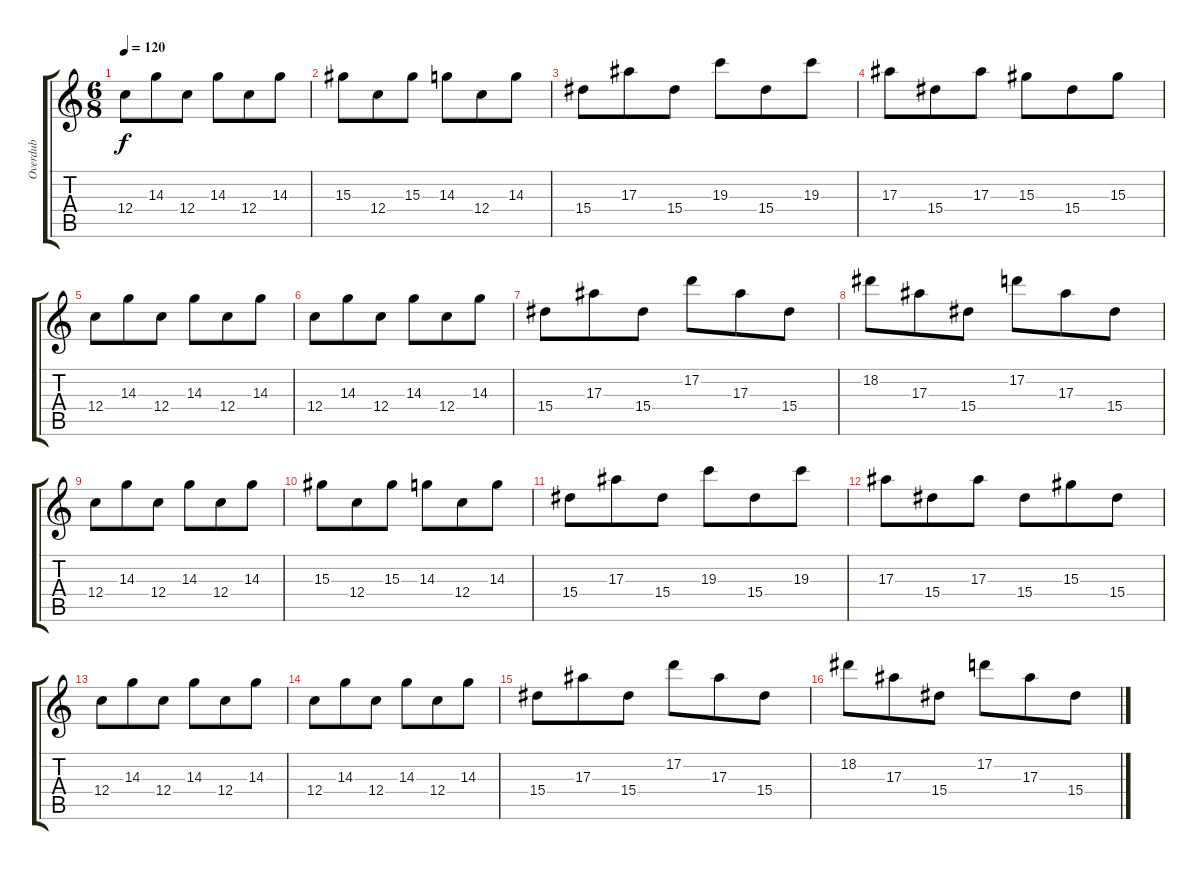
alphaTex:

\track ("Overdub" "Overdub") {instrument electricguitarclean}
\staff {score tabs}
\tuning (D4 A3 F3 C3 G2 C2) {hide}
\ts (6 8)
\tempo 120
\clef g2
\ks c
12.4.8{dy f} 14.3.8 12.4.8 14.3.8 12.4.8 14.3.8 |
15.3.8 12.4.8 15.3.8 14.3.8 12.4.8 14.3.8 |
15.4.8 17.3.8 15.4.8 19.3.8 15.4.8 19.3.8 |
17.3.8 15.4.8 17.3.8 15.3.8 15.4.8 15.3.8 |
12.4.8 14.3.8 12.4.8 14.3.8 12.4.8 14.3.8 |
12.4.8 14.3.8 12.4.8 14.3.8 12.4.8 14.3.8 |
15.4.8 17.3.8 15.4.8 17.2.8 17.3.8 15.4.8 |
18.2.8 17.3.8 15.4.8 17.2.8 17.3.8 15.4.8 |
12.4.8 14.3.8 12.4.8 14.3.8 12.4.8 14.3.8 |
15.3.8 12.4.8 15.3.8 14.3.8 12.4.8 14.3.8 |
15.4.8 17.3.8 15.4.8 19.3.8 15.4.8 19.3.8 |
17.3.8 15.4.8 17.3.8 15.4.8 15.3.8 15.4.8 |
12.4.8 14.3.8 12.4.8 14.3.8 12.4.8 14.3.8 |
12.4.8 14.3.8 12.4.8 14.3.8 12.4.8 14.3.8 |
15.4.8 17.3.8 15.4.8 17.2.8 17.3.8 15.4.8 |
18.2.8 17.3.8 15.4.8 17.2.8 17.3.8 15.4.8
